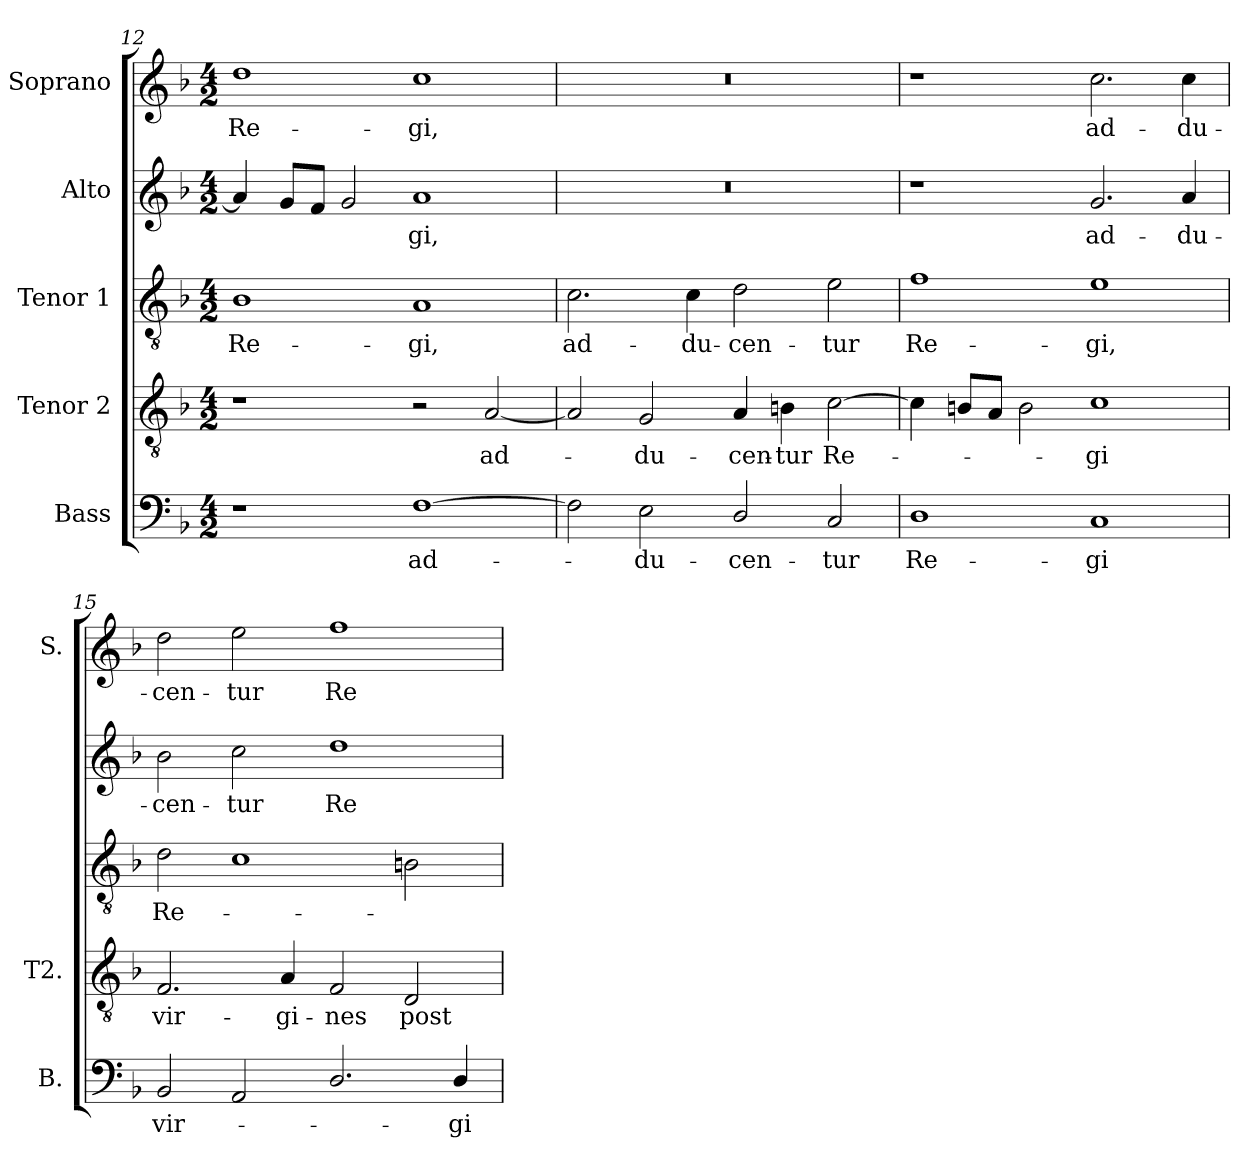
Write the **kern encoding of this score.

**kern	**text	**kern	**text	**kern	**text	**kern	**text	**kern	**text
*part5	*part5	*part4	*part4	*part3	*part3	*part2	*part2	*part1	*part1
*staff5	*staff5	*staff4	*staff4	*staff3	*staff3	*staff2	*staff2	*staff1	*staff1
*I"Bass	*	*I"Tenor 2	*	*I"Tenor 1	*	*I"Alto	*	*I"Soprano	*
*I'B.	*	*I'T2.	*	*	*	*	*	*I'S.	*
*clefF4	*	*clefGv2	*	*clefGv2	*	*clefG2	*	*clefG2	*
*	*	*ITrd7c12	*	*ITrd7c12	*	*	*	*	*
*k[b-]	*	*k[b-]	*	*k[b-]	*	*k[b-]	*	*k[b-]	*
*F:	*	*F:	*	*F:	*	*F:	*	*F:	*
*M4/2	*	*M4/2	*	*M4/2	*	*M4/2	*	*M4/2	*
=12	=12	=12	=12	=12	=12	=12	=12	=12	=12
!	!	!	!	!	!LO:LY:b:color=#000000	!	!	!	!
!	!	!	!	!	!	!	!	!	!LO:LY:b:color=#000000
1r	.	1r	.	1BB-i	Re-	4ai/]	.	1ddi	Re-
.	.	.	.	.	.	8gi/L	.	.	.
.	.	.	.	.	.	8fi/J	.	.	.
.	.	.	.	.	.	2gi/	.	.	.
!	!LO:LY:b:color=#000000	!	!	!	!	!	!	!	!
!	!	!	!	!	!LO:LY:b:color=#000000	!	!	!	!
!	!	!	!	!	!	!	!LO:LY:b:color=#000000	!	!
!	!	!	!	!	!	!	!	!	!LO:LY:b:color=#000000
[1Fi	ad-	2r	.	1AAi	-gi,	1ai	-gi,	1cci	-gi,
!	!	!	!LO:LY:b:color=#000000	!	!	!	!	!	!
.	.	[2AAi/	ad-	.	.	.	.	.	.
=13	=13	=13	=13	=13	=13	=13	=13	=13	=13
!	!	!	!	!	!LO:LY:b:color=#000000	!LO:N:vis=1	!	!LO:N:vis=1	!
2Fi\]	.	2AAi/]	.	2.Ci\	ad-	0r	.	0r	.
!	!LO:LY:b:color=#000000	!	!	!	!	!	!	!	!
!	!	!	!LO:LY:b:color=#000000	!	!	!	!	!	!
2Ei\	-du-	2GGi/	-du-	.	.	.	.	.	.
!	!	!	!	!	!LO:LY:b:color=#000000	!	!	!	!
.	.	.	.	4Ci\	-du-	.	.	.	.
!	!LO:LY:b:color=#000000	!	!	!	!	!	!	!	!
!	!	!	!LO:LY:b:color=#000000	!	!	!	!	!	!
!	!	!	!	!	!LO:LY:b:color=#000000	!	!	!	!
2Di/	-cen-	4AAi/	-cen-	2Di\	-cen-	.	.	.	.
!	!	!	!LO:LY:b:color=#000000	!	!	!	!	!	!
.	.	4BBni\	-tur	.	.	.	.	.	.
!	!LO:LY:b:color=#000000	!	!	!	!	!	!	!	!
!	!	!	!LO:LY:b:color=#000000	!	!	!	!	!	!
!	!	!	!	!	!LO:LY:b:color=#000000	!	!	!	!
2Ci/	-tur	[2Ci\	Re-	2Ei\	-tur	.	.	.	.
!!LO:PB:g=z
=14	=14	=14	=14	=14	=14	=14	=14	=14	=14
!	!LO:LY:b:color=#000000	!	!	!	!	!	!	!	!
!	!	!	!	!	!LO:LY:b:color=#000000	!	!	!	!
1Di	Re-	4Ci\]	.	1Fi	Re-	1r	.	1r	.
.	.	8BBni/L	.	.	.	.	.	.	.
.	.	8AAi/J	.	.	.	.	.	.	.
.	.	2BBi\	.	.	.	.	.	.	.
!	!LO:LY:b:color=#000000	!	!	!	!	!	!	!	!
!	!	!	!LO:LY:b:color=#000000	!	!	!	!	!	!
!	!	!	!	!	!LO:LY:b:color=#000000	!	!	!	!
!	!	!	!	!	!	!	!LO:LY:b:color=#000000	!	!
!	!	!	!	!	!	!	!	!	!LO:LY:b:color=#000000
1Ci	-gi	1Ci	-gi	1Ei	-gi,	2.gi/	ad-	2.cci\	ad-
!	!	!	!	!	!	!	!LO:LY:b:color=#000000	!	!
!	!	!	!	!	!	!	!	!	!LO:LY:b:color=#000000
.	.	.	.	.	.	4ai/	-du-	4cci\	-du-
=15	=15	=15	=15	=15	=15	=15	=15	=15	=15
!	!LO:LY:b:color=#000000	!	!	!	!	!	!	!	!
!	!	!	!LO:LY:b:color=#000000	!	!	!	!	!	!
!	!	!	!	!	!LO:LY:b:color=#000000	!	!	!	!
!	!	!	!	!	!	!	!LO:LY:b:color=#000000	!	!
!	!	!	!	!	!	!	!	!	!LO:LY:b:color=#000000
2BB-i/	vir-	2.FFi/	vir-	2Di\	Re-	2b-i\	-cen-	2ddi\	-cen-
!	!	!	!	!	!	!	!LO:LY:b:color=#000000	!	!
!	!	!	!	!	!	!	!	!	!LO:LY:b:color=#000000
2AAi/	.	.	.	1Ci	.	2cci\	-tur	2eei\	-tur
!	!	!	!LO:LY:b:color=#000000	!	!	!	!	!	!
.	.	4AAi/	-gi-	.	.	.	.	.	.
!	!	!	!LO:LY:b:color=#000000	!	!	!	!	!	!
!	!	!	!	!	!	!	!LO:LY:b:color=#000000	!	!
!	!	!	!	!	!	!	!	!	!LO:LY:b:color=#000000
2.Di/	.	2FFi/	-nes	.	.	1ddi	Re-	1ffi	Re-
!	!	!	!LO:LY:b:color=#000000	!	!	!	!	!	!
.	.	2DDi/	post	2BBni\	.	.	.	.	.
!	!LO:LY:b:color=#000000	!	!	!	!	!	!	!	!
4Di/	-gi-	.	.	.	.	.	.	.	.
=	=	=	=	=	=	=	=	=	=
*-	*-	*-	*-	*-	*-	*-	*-	*-	*-
